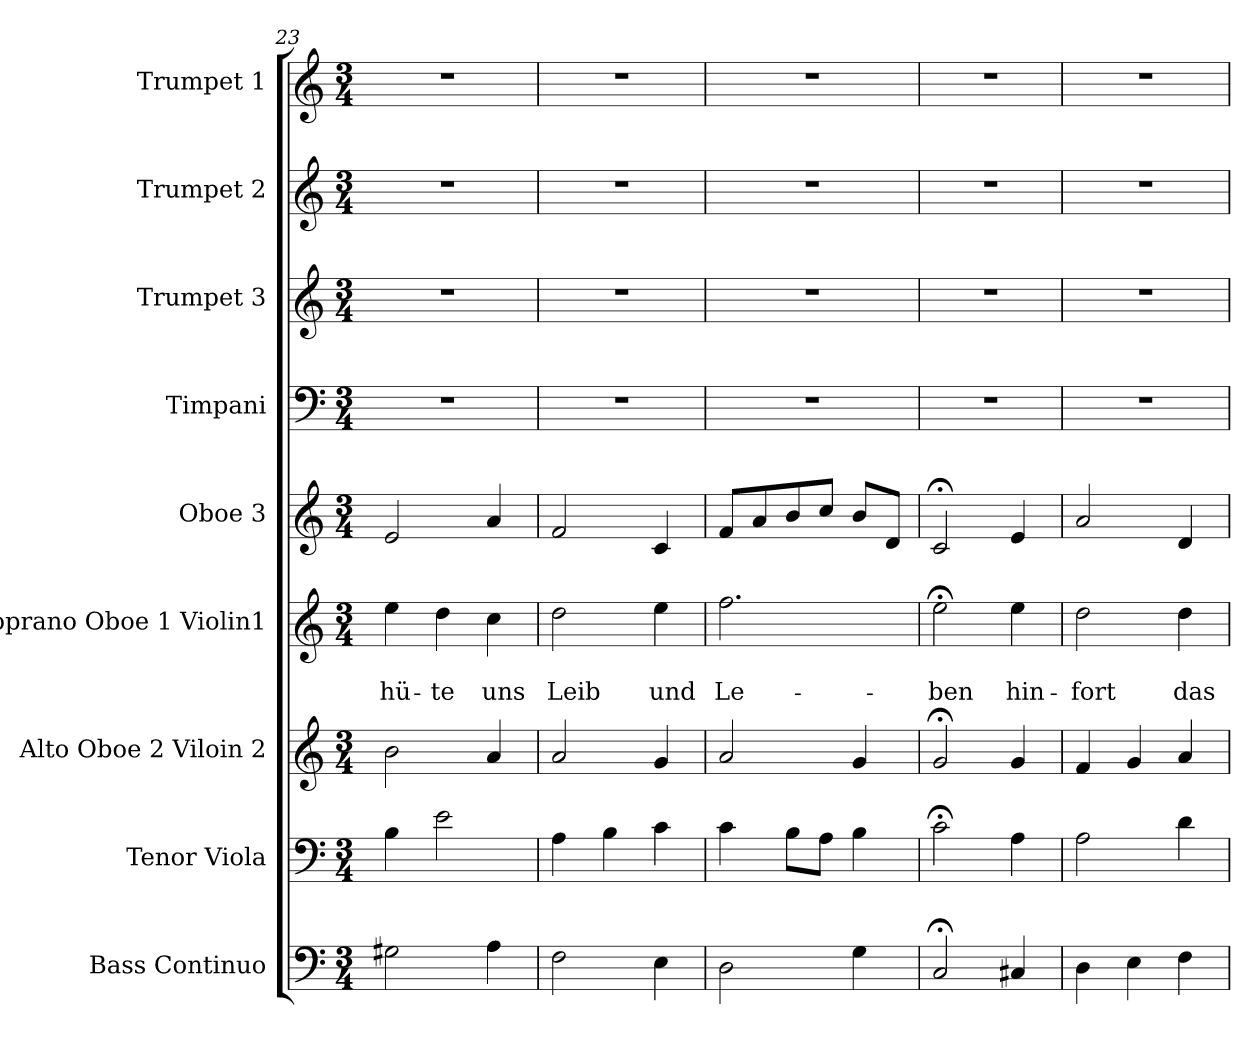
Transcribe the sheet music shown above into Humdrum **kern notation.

**kern	**kern	**kern	**kern	**text	**text	**kern	**kern	**kern	**kern	**kern
*part9	*part8	*part7	*part6	*part6	*part6	*part5	*part4	*part3	*part2	*part1
*staff9	*staff8	*staff7	*staff6	*staff6	*staff6	*staff5	*staff4	*staff3	*staff2	*staff1
*I"Bass Continuo	*I"Tenor Viola	*I"Alto Oboe 2 Viloin 2	*I"Soprano Oboe 1 Violin1	*	*	*I"Oboe 3	*I"Timpani	*I"Trumpet 3	*I"Trumpet 2	*I"Trumpet 1
*I'B Cont	*I'T Vla	*I'A Ob2 Vn2	*I'S Ob1 Vn1	*	*	*I'Ob 3	*	*I'Tr 3	*I'Tr 2	*I'Tr 1
*clefF4	*clefF4	*clefG2	*clefG2	*	*	*clefG2	*clefF4	*clefG2	*clefG2	*clefG2
*k[]	*k[]	*k[]	*k[]	*	*	*k[]	*k[]	*k[]	*k[]	*k[]
*	*	*	*	*	*	*	*	*	*	*C:
*M3/4	*M3/4	*M3/4	*M3/4	*	*	*M3/4	*M3/4	*M3/4	*M3/4	*M3/4
=23	=23	=23	=23	=23	=23	=23	=23	=23	=23	=23
2G#X\	4B\	2b\	4ee\	.	-hü-	2e/	2.r	2.r	2.r	2.r
.	2e\	.	4dd\	.	-te	.	.	.	.	.
4A\	.	4a/	4cc\	.	uns	4a/	.	.	.	.
=24	=24	=24	=24	=24	=24	=24	=24	=24	=24	=24
2F\	4A\	2a/	2dd\	.	Leib	2f/	2.r	2.r	2.r	2.r
.	4B\	.	.	.	.	.	.	.	.	.
4E\	4c\	4g/	4ee\	.	und	4c/	.	.	.	.
!!LO:PB:g=z
=25	=25	=25	=25	=25	=25	=25	=25	=25	=25	=25
2D\	4c\	2a/	2.ff\	.	Le-	8f/L	2.r	2.r	2.r	2.r
.	.	.	.	.	.	8a/	.	.	.	.
.	8B\L	.	.	.	.	8b/	.	.	.	.
.	8A\J	.	.	.	.	8cc/J	.	.	.	.
4G\	4B\	4g/	.	.	.	8b/L	.	.	.	.
.	.	.	.	.	.	8d/J	.	.	.	.
=26	=26	=26	=26	=26	=26	=26	=26	=26	=26	=26
2C;</	2c;<\	2g;</	2ee;<\	.	-ben	2c;</	2.r	2.r	2.r	2.r
4C#X/	4A\	4g/	4ee\	.	hin-	4e/	.	.	.	.
=27	=27	=27	=27	=27	=27	=27	=27	=27	=27	=27
4D\	2A\	4f/	2dd\	.	-fort	2a/	2.r	2.r	2.r	2.r
4E\	.	4g/	.	.	.	.	.	.	.	.
4F\	4d\	4a/	4dd\	.	das	4d/	.	.	.	.
=	=	=	=	=	=	=	=	=	=	=
*-	*-	*-	*-	*-	*-	*-	*-	*-	*-	*-
